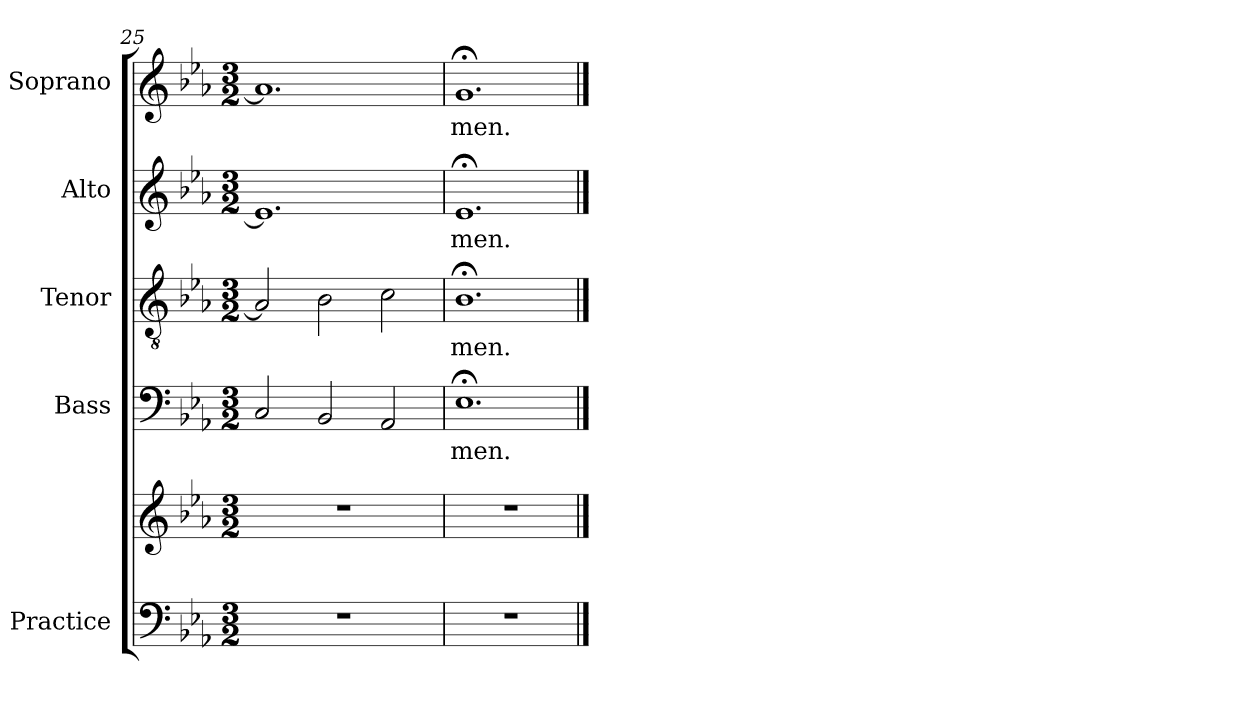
**kern	**kern	**kern	**text	**kern	**text	**kern	**text	**kern	**text
*part5	*part5	*part4	*part4	*part3	*part3	*part2	*part2	*part1	*part1
*staff6	*staff5	*staff4	*staff4	*staff3	*staff3	*staff2	*staff2	*staff1	*staff1
*I"Practice	*	*I"Bass	*	*I"Tenor	*	*I"Alto	*	*I"Soprano	*
*	*	*I'B	*	*I'T	*	*I'A	*	*I'S	*
*clefF4	*clefG2	*clefF4	*	*clefGv2	*	*clefG2	*	*clefG2	*
*k[b-e-a-]	*k[b-e-a-]	*k[b-e-a-]	*	*k[b-e-a-]	*	*k[b-e-a-]	*	*k[b-e-a-]	*
*E-:	*E-:	*E-:	*	*E-:	*	*E-:	*	*E-:	*
*M3/2	*M3/2	*M3/2	*	*M3/2	*	*M3/2	*	*M3/2	*
=25	=25	=25	=25	=25	=25	=25	=25	=25	=25
1.r	1.r	2C/	.	2A-/]	.	1.e-]	.	1.a-]	.
.	.	2BB-/	.	2B-\	.	.	.	.	.
.	.	2AA-/	.	2c\	.	.	.	.	.
=26	=26	=26	=26	=26	=26	=26	=26	=26	=26
!	!	!	!LO:LY:b	!	!LO:LY:b	!	!LO:LY:b	!	!LO:LY:b
1.r	1.r	1.E-;<	men.	1.B-;<	men.	1.e-;	men.	1.g;	men.
==	==	==	==	==	==	==	==	==	==
*-	*-	*-	*-	*-	*-	*-	*-	*-	*-
